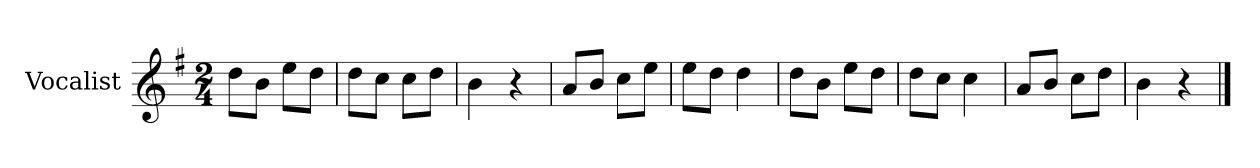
**kern
*part1
*staff1
*I"Vocalist
*k[f#]
*G:
*M2/4
=1
8ddL
8bJ
8eeL
8ddJ
=2
8ddL
8ccJ
8ccL
8ddJ
=3
4b
4r
=4
8aL
8bJ
8ccL
8eeJ
=5
8eeL
8ddJ
4dd
=6
8ddL
8bJ
8eeL
8ddJ
=7
8ddL
8ccJ
4cc
=8
8aL
8bJ
8ccL
8ddJ
=9
4b
4r
==
*-
